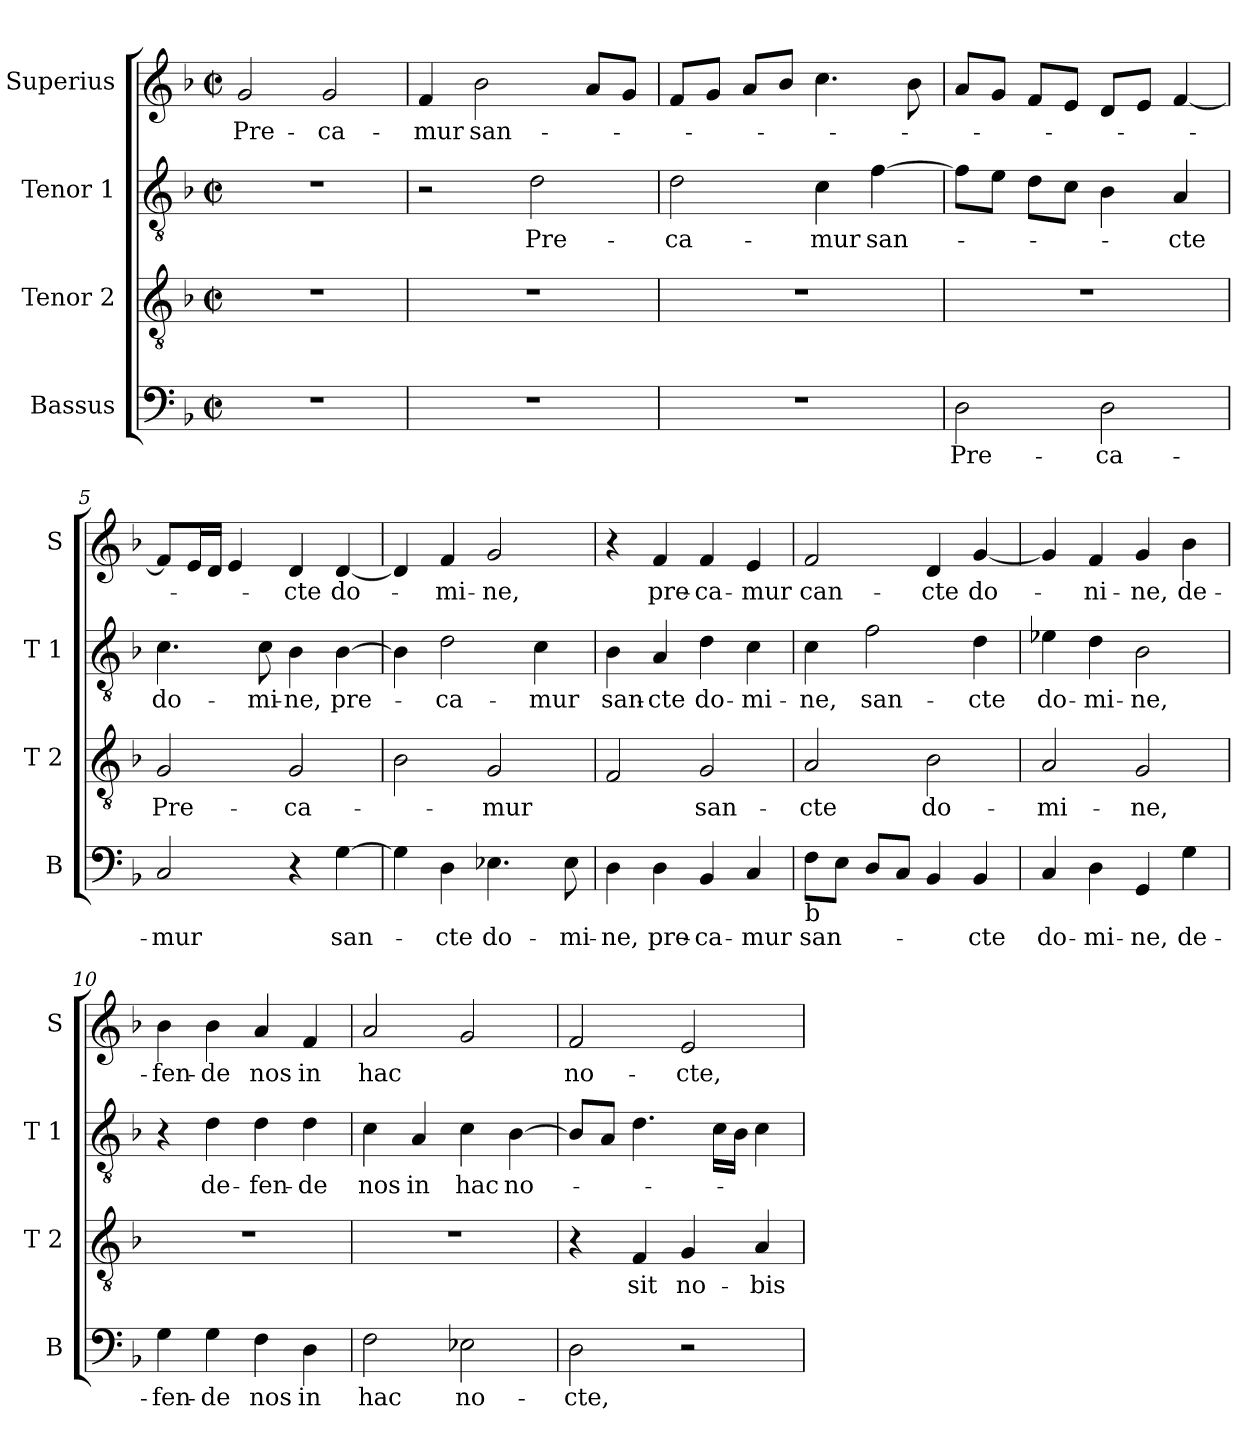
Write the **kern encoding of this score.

**kern	**text	**kern	**text	**kern	**text	**kern	**text
*part4	*part4	*part3	*part3	*part2	*part2	*part1	*part1
*staff4	*staff4	*staff3	*staff3	*staff2	*staff2	*staff1	*staff1
*I"Bassus	*	*I"Tenor 2	*	*I"Tenor 1	*	*I"Superius	*
*I'B	*	*I'T 2	*	*I'T 1	*	*I'S	*
*clefF4	*	*clefGv2	*	*clefGv2	*	*clefG2	*
*k[b-]	*	*k[b-]	*	*k[b-]	*	*k[b-]	*
*F:	*	*F:	*	*F:	*	*F:	*
*M2/2	*	*M2/2	*	*M2/2	*	*M2/2	*
*met(c|)	*	*met(c|)	*	*met(c|)	*	*met(c|)	*
=1	=1	=1	=1	=1	=1	=1	=1
!	!	!	!	!	!	!	!LO:LY:b
1r	.	1r	.	1r	.	2g/	Pre-
!	!	!	!	!	!	!	!LO:LY:b
.	.	.	.	.	.	2g/	-ca-
=2	=2	=2	=2	=2	=2	=2	=2
!	!	!	!	!	!	!	!LO:LY:b
1r	.	1r	.	2r	.	4f/	-mur
!	!	!	!	!	!	!	!LO:LY:b
.	.	.	.	.	.	2b-\	san-
!	!	!	!	!	!LO:LY:b	!	!
.	.	.	.	2d\	Pre-	.	.
.	.	.	.	.	.	8a/L	.
.	.	.	.	.	.	8g/J	.
=3	=3	=3	=3	=3	=3	=3	=3
!	!	!	!	!	!LO:LY:b	!	!
1r	.	1r	.	2d\	-ca-	8f/L	.
.	.	.	.	.	.	8g/J	.
.	.	.	.	.	.	8a/L	.
.	.	.	.	.	.	8b-/J	.
!	!	!	!	!	!LO:LY:b	!	!
.	.	.	.	4c\	-mur	4.cc\	.
!	!	!	!	!	!LO:LY:b	!	!
.	.	.	.	[4f\	san-	.	.
.	.	.	.	.	.	8b-\	.
=4	=4	=4	=4	=4	=4	=4	=4
!	!LO:LY:b	!	!	!	!	!	!
2D\	Pre-	1r	.	8f\L]	.	8a/L	.
.	.	.	.	8e\J	.	8g/J	.
.	.	.	.	8d\L	.	8f/L	.
.	.	.	.	8c\J	.	8e/J	.
!	!LO:LY:b	!	!	!	!	!	!
2D\	-ca-	.	.	4B-\	.	8d/L	.
.	.	.	.	.	.	8e/J	.
!	!	!	!	!	!LO:LY:b	!	!
.	.	.	.	4A/	-cte	[4f/	.
=5	=5	=5	=5	=5	=5	=5	=5
!	!LO:LY:b	!	!LO:LY:b	!	!LO:LY:b	!	!
2C/	-mur	2G/	Pre-	4.c\	do-	8f/L]	.
.	.	.	.	.	.	16e/L	.
.	.	.	.	.	.	16d/JJ	.
.	.	.	.	.	.	4e/	.
!	!	!	!	!	!LO:LY:b	!	!
.	.	.	.	8c\	-mi-	.	.
!	!	!	!LO:LY:b	!	!LO:LY:b	!	!LO:LY:b
4r	.	2G/	-ca-	4B-\	-ne,	4d/	-cte
!	!LO:LY:b	!	!	!	!LO:LY:b	!	!LO:LY:b
[4G\	san-	.	.	[4B-\	pre-	[4d/	do-
=6	=6	=6	=6	=6	=6	=6	=6
4G\]	.	2B-\	.	4B-\]	.	4d/]	.
!	!LO:LY:b	!	!	!	!LO:LY:b	!	!LO:LY:b
4D\	-cte	.	.	2d\	-ca-	4f/	-mi-
!	!LO:LY:b	!	!LO:LY:b	!	!	!	!LO:LY:b
4.E-X\	do-	2G/	-mur	.	.	2g/	-ne,
!	!	!	!	!	!LO:LY:b	!	!
.	.	.	.	4c\	-mur	.	.
!	!LO:LY:b	!	!	!	!	!	!
8E-\	-mi-	.	.	.	.	.	.
!!LO:LB:g=z
=7	=7	=7	=7	=7	=7	=7	=7
!	!LO:LY:b	!	!	!	!LO:LY:b	!	!
4D\	-ne,	2F/	.	4B-\	san-	4r	.
!	!LO:LY:b	!	!	!	!LO:LY:b	!	!LO:LY:b
4D\	pre-	.	.	4A/	-cte	4f/	pre-
!	!LO:LY:b	!	!LO:LY:b	!	!LO:LY:b	!	!LO:LY:b
4BB-/	-ca-	2G/	san-	4d\	do-	4f/	-ca-
!	!LO:LY:b	!	!	!	!LO:LY:b	!	!LO:LY:b
4C/	-mur	.	.	4c\	-mi-	4e/	-mur
=8	=8	=8	=8	=8	=8	=8	=8
!LO:TX:b:t=b	!	!	!	!	!	!	!
!	!LO:LY:b	!	!LO:LY:b	!	!LO:LY:b	!	!LO:LY:b
8F\L	san-	2A/	-cte	4c\	-ne,	2f/	can-
8E\J	.	.	.	.	.	.	.
!	!	!	!	!	!LO:LY:b	!	!
8D/L	.	.	.	2f\	san-	.	.
8C/J	.	.	.	.	.	.	.
!	!	!	!LO:LY:b	!	!	!	!LO:LY:b
4BB-/	.	2B-\	do-	.	.	4d/	-cte
!	!LO:LY:b	!	!	!	!LO:LY:b	!	!LO:LY:b
4BB-/	-cte	.	.	4d\	-cte	[4g/	do-
=9	=9	=9	=9	=9	=9	=9	=9
!	!LO:LY:b	!	!LO:LY:b	!	!LO:LY:b	!	!
4C/	do-	2A/	-mi-	4e-X\	do-	4g/]	.
!	!LO:LY:b	!	!	!	!LO:LY:b	!	!LO:LY:b
4D\	-mi-	.	.	4d\	-mi-	4f/	-ni-
!	!LO:LY:b	!	!LO:LY:b	!	!LO:LY:b	!	!LO:LY:b
4GG/	-ne,	2G/	-ne,	2B-\	-ne,	4g/	-ne,
!	!LO:LY:b	!	!	!	!	!	!LO:LY:b
4G\	de-	.	.	.	.	4b-\	de-
=10	=10	=10	=10	=10	=10	=10	=10
!	!LO:LY:b	!	!	!	!	!	!LO:LY:b
4G\	-fen-	1r	.	4r	.	4b-\	-fen-
!	!LO:LY:b	!	!	!	!LO:LY:b	!	!LO:LY:b
4G\	-de	.	.	4d\	de-	4b-\	-de
!	!LO:LY:b	!	!	!	!LO:LY:b	!	!LO:LY:b
4F\	nos	.	.	4d\	-fen-	4a/	nos
!	!LO:LY:b	!	!	!	!LO:LY:b	!	!LO:LY:b
4D\	in	.	.	4d\	-de	4f/	in
=11	=11	=11	=11	=11	=11	=11	=11
!	!LO:LY:b	!	!	!	!LO:LY:b	!	!LO:LY:b
2F\	hac	1r	.	4c\	nos	2a/	hac
!	!	!	!	!	!LO:LY:b	!	!
.	.	.	.	4A/	in	.	.
!	!LO:LY:b	!	!	!	!LO:LY:b	!	!
2E-X\	no-	.	.	4c\	hac	2g/	.
!	!	!	!	!	!LO:LY:b	!	!
.	.	.	.	[4B-\	no-	.	.
!!LO:LB:g=z
=12	=12	=12	=12	=12	=12	=12	=12
!	!LO:LY:b	!	!	!	!	!	!LO:LY:b
2D\	-cte,	4r	.	8B-/L]	.	2f/	no-
.	.	.	.	8A/J	.	.	.
!	!	!	!LO:LY:b	!	!	!	!
.	.	4F/	sit	4.d\	.	.	.
!	!	!	!LO:LY:b	!	!	!	!LO:LY:b
2r	.	4G/	no-	.	.	2e/	-cte,
.	.	.	.	16c\LL	.	.	.
.	.	.	.	16B-\JJ	.	.	.
!	!	!	!LO:LY:b	!	!	!	!
.	.	4A/	-bis	4c\	.	.	.
=	=	=	=	=	=	=	=
*-	*-	*-	*-	*-	*-	*-	*-
